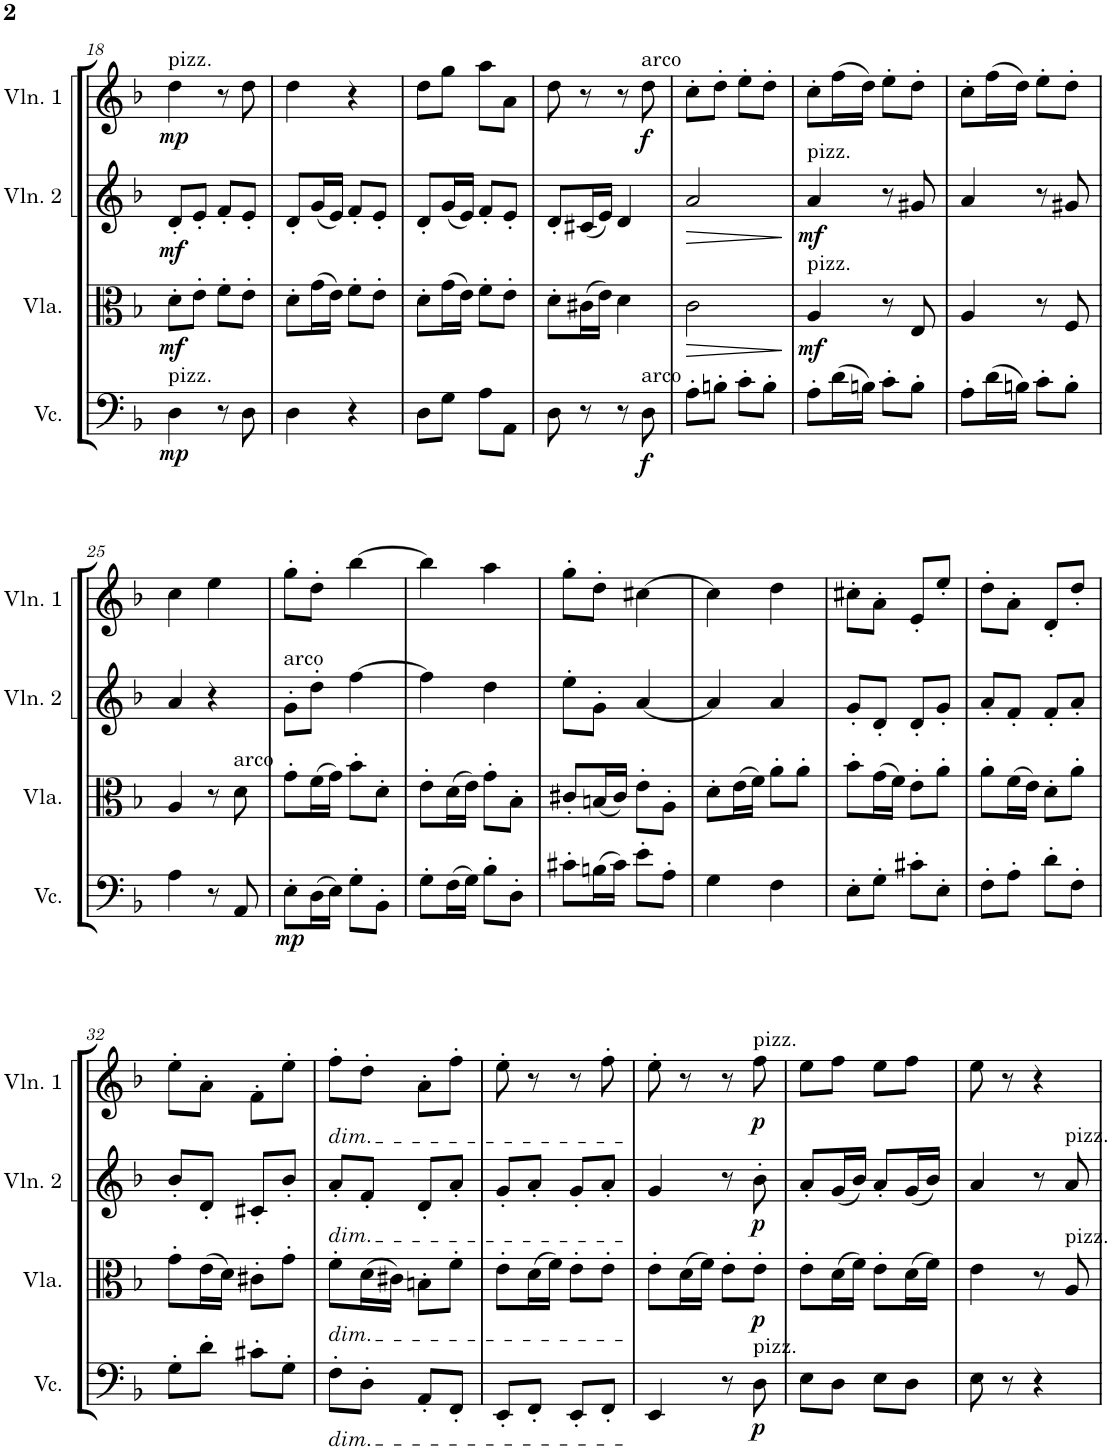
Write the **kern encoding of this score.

**kern	**dynam	**kern	**dynam	**kern	**dynam	**kern	**dynam
*part4	*part4	*part3	*part3	*part2	*part2	*part1	*part1
*staff4	*staff4	*staff3	*staff3	*staff2	*staff2	*staff1	*staff1
*I"Violoncello	*	*I"Viola	*	*I"Violin 2	*	*I"Violin 1	*
*I'Vc.	*	*I'Vla.	*	*I'Vln. 2	*	*I'Vln. 1	*
!!LO:PB:g=z
*clefF4	*	*clefC3	*	*clefG2	*	*clefG2	*
*k[b-]	*	*k[b-]	*	*k[b-]	*	*k[b-]	*
*M2/4	*	*M2/4	*	*M2/4	*	*M2/4	*
=18	=18	=18	=18	=18	=18	=18	=18
!	!	!	!	!	!	!LO:TX:a:t=pizz.	!
!LO:TX:a:t=pizz.	!	!	!	!	!	!	!
!	!LO:DY:b	!	!LO:DY:b	!	!LO:DY:b	!	!LO:DY:b
4D\	mp	8d'\L	mf	8d'/L	mf	4dd\	mp
.	.	8e'\J	.	8e'/J	.	.	.
8r	.	8f'\L	.	8f'/L	.	8r	.
8D\	.	8e'\J	.	8e'/J	.	8dd\	.
=19	=19	=19	=19	=19	=19	=19	=19
4D\	.	8d'\L	.	8d'/L	.	4dd\	.
.	.	(16g\L	.	(16g/L	.	.	.
.	.	16e\JJ)	.	16e/JJ)	.	.	.
4r	.	8f'\L	.	8f'/L	.	4r	.
.	.	8e'\J	.	8e'/J	.	.	.
=20	=20	=20	=20	=20	=20	=20	=20
8D\L	.	8d'\L	.	8d'/L	.	8dd\L	.
8G\J	.	(16g\L	.	(16g/L	.	8gg\J	.
.	.	16e\JJ)	.	16e/JJ)	.	.	.
8A\L	.	8f'\L	.	8f'/L	.	8aa\L	.
8AA\J	.	8e'\J	.	8e'/J	.	8a\J	.
=21	=21	=21	=21	=21	=21	=21	=21
8D\	.	8d'\L	.	8d'/L	.	8dd\	.
8r	.	(16c#X\L	.	(16c#X/L	.	8r	.
.	.	16e\JJ)	.	16e/JJ)	.	.	.
8r	.	4d\	.	4d/	.	8r	.
!	!	!	!	!	!	!LO:TX:a:t=arco	!
!LO:TX:a:t=arco	!	!	!	!	!	!	!
!	!LO:DY:b	!	!	!	!	!	!LO:DY:b
8D\	f	.	.	.	.	8dd\	f
=22	=22	=22	=22	=22	=22	=22	=22
!	!	!	!LO:HP:b	!	!LO:HP:b	!	!
8A'\L	.	2c\	>	2a/	>	8cc'\L	.
8Bn'\J	.	.	.	.	.	8dd'\J	.
8c'\L	.	.	.	.	.	8ee'\L	.
8B'\J	.	.	.	.	.	8dd'\J	.
.	.	.	]	.	]	.	.
=23	=23	=23	=23	=23	=23	=23	=23
!	!	!	!	!LO:TX:a:t=pizz.	!	!	!
!	!	!LO:TX:a:t=pizz.	!	!	!	!	!
!	!	!	!LO:DY:b	!	!LO:DY:b	!	!
8A'\L	.	4A/	mf	4a/	mf	8cc'\L	.
(16d\L	.	.	.	.	.	(16ff\L	.
16Bn\JJ)	.	.	.	.	.	16dd\JJ)	.
8c'\L	.	8r	.	8r	.	8ee'\L	.
8B'\J	.	8E/	.	8g#X/	.	8dd'\J	.
=24	=24	=24	=24	=24	=24	=24	=24
8A'\L	.	4A/	.	4a/	.	8cc'\L	.
(16d\L	.	.	.	.	.	(16ff\L	.
16Bn\JJ)	.	.	.	.	.	16dd\JJ)	.
8c'\L	.	8r	.	8r	.	8ee'\L	.
8B'\J	.	8F/	.	8g#X/	.	8dd'\J	.
!!LO:LB:g=z
=25	=25	=25	=25	=25	=25	=25	=25
4A\	.	4A/	.	4a/	.	4cc\	.
8r	.	8r	.	4r	.	4ee\	.
!	!	!LO:TX:a:t=arco	!	!	!	!	!
8AA/	.	8d\	.	.	.	.	.
=26	=26	=26	=26	=26	=26	=26	=26
!	!	!	!	!LO:TX:a:t=arco	!	!	!
!	!LO:DY:b	!	!	!	!	!	!
8E'\L	mp	8g'\L	.	8g'\L	.	8gg'\L	.
(16D\L	.	(16f\L	.	8dd'\J	.	8dd'\J	.
16E\JJ)	.	16g\JJ)	.	.	.	.	.
8G'\L	.	8b-'\L	.	[4ff\	.	[4bb-\	.
8BB-'\J	.	8d'\J	.	.	.	.	.
=27	=27	=27	=27	=27	=27	=27	=27
8G'\L	.	8e'\L	.	4ff\]	.	4bb-\]	.
(16F\L	.	(16d\L	.	.	.	.	.
16G\JJ)	.	16e\JJ)	.	.	.	.	.
8B-'\L	.	8g'\L	.	4dd\	.	4aa\	.
8D'\J	.	8B-'\J	.	.	.	.	.
=28	=28	=28	=28	=28	=28	=28	=28
8c#X'\L	.	8c#X'/L	.	8ee'\L	.	8gg'\L	.
(16Bn\L	.	(16Bn/L	.	8g'\J	.	8dd'\J	.
16c#\JJ)	.	16c#/JJ)	.	.	.	.	.
8e'\L	.	8e'\L	.	[4a/	.	[4cc#X\	.
8A'\J	.	8A'\J	.	.	.	.	.
=29	=29	=29	=29	=29	=29	=29	=29
4G\	.	8d'\L	.	4a/]	.	4cc#\]	.
.	.	(16e\L	.	.	.	.	.
.	.	16f\JJ)	.	.	.	.	.
4F\	.	8a'\L	.	4a/	.	4dd\	.
.	.	8a'\J	.	.	.	.	.
=30	=30	=30	=30	=30	=30	=30	=30
8E'\L	.	8b-'\L	.	8g'/L	.	8cc#X'\L	.
8G'\J	.	(16g\L	.	8d'/J	.	8a'\J	.
.	.	16f\JJ)	.	.	.	.	.
8c#X'\L	.	8e'\L	.	8d'/L	.	8e'/L	.
8E'\J	.	8a'\J	.	8g'/J	.	8ee'/J	.
=31	=31	=31	=31	=31	=31	=31	=31
8F'\L	.	8a'\L	.	8a'/L	.	8dd'\L	.
8A'\J	.	(16f\L	.	8f'/J	.	8a'\J	.
.	.	16e\JJ)	.	.	.	.	.
8d'\L	.	8d'\L	.	8f'/L	.	8d'/L	.
8F'\J	.	8a'\J	.	8a'/J	.	8dd'/J	.
!!LO:LB:g=z
=32	=32	=32	=32	=32	=32	=32	=32
8G'\L	.	8g'\L	.	8b-'/L	.	8ee'\L	.
8d'\J	.	(16e\L	.	8d'/J	.	8a'\J	.
.	.	16d\JJ)	.	.	.	.	.
8c#X'\L	.	8c#X'\L	.	8c#X'/L	.	8f'\L	.
8G'\J	.	8g'\J	.	8b-'/J	.	8ee'\J	.
=33	=33	=33	=33	=33	=33	=33	=33
!	!	!	!	!	!	!LO:TX:b:i:t=dim.	!
!	!	!	!	!LO:TX:b:i:t=dim.	!	!	!
!	!	!LO:TX:b:i:t=dim.	!	!	!	!	!
!LO:TX:b:i:t=dim.	!	!	!	!	!	!	!
8F'\L	.	8f'\L	.	8a'/L	.	8ff'\L	.
8D'\J	.	(16d\L	.	8f'/J	.	8dd'\J	.
.	.	16c#X\JJ)	.	.	.	.	.
8AA'/L	.	8Bn'\L	.	8d'/L	.	8a'\L	.
8FF'/J	.	8f'\J	.	8a'/J	.	8ff'\J	.
=34	=34	=34	=34	=34	=34	=34	=34
8EE'/L	.	8e'\L	.	8g'/L	.	8ee'\	.
8FF'/J	.	(16d\L	.	8a'/J	.	8r	.
.	.	16f\JJ)	.	.	.	.	.
8EE'/L	.	8e'\L	.	8g'/L	.	8r	.
8FF'/J	.	8e'\J	.	8a'/J	.	8ff'\	.
=35	=35	=35	=35	=35	=35	=35	=35
4EE/	.	8e'\L	.	4g/	.	8ee'\	.
.	.	(16d\L	.	.	.	8r	.
.	.	16f\JJ)	.	.	.	.	.
8r	.	8e'\L	.	8r	.	8r	.
!	!	!	!	!	!	!LO:TX:a:t=pizz.	!
!LO:TX:a:t=pizz.	!	!	!	!	!	!	!
!	!LO:DY:b	!	!LO:DY:b	!	!LO:DY:b	!	!LO:DY:b
8D\	p	8e'\J	p	8b-'\	p	8ff\	p
=36	=36	=36	=36	=36	=36	=36	=36
8E\L	.	8e'\L	.	8a'/L	.	8ee\L	.
8D\J	.	(16d\L	.	(16g/L	.	8ff\J	.
.	.	16f\JJ)	.	16b-/JJ)	.	.	.
8E\L	.	8e'\L	.	8a'/L	.	8ee\L	.
8D\J	.	(16d\L	.	(16g/L	.	8ff\J	.
.	.	16f\JJ)	.	16b-/JJ)	.	.	.
=37	=37	=37	=37	=37	=37	=37	=37
8E\	.	4e\	.	4a/	.	8ee\	.
8r	.	.	.	.	.	8r	.
4r	.	8r	.	8r	.	4r	.
!	!	!	!	!LO:TX:a:t=pizz.	!	!	!
!	!	!LO:TX:a:t=pizz.	!	!	!	!	!
.	.	8A/	.	8a/	.	.	.
=	=	=	=	=	=	=	=
*-	*-	*-	*-	*-	*-	*-	*-
